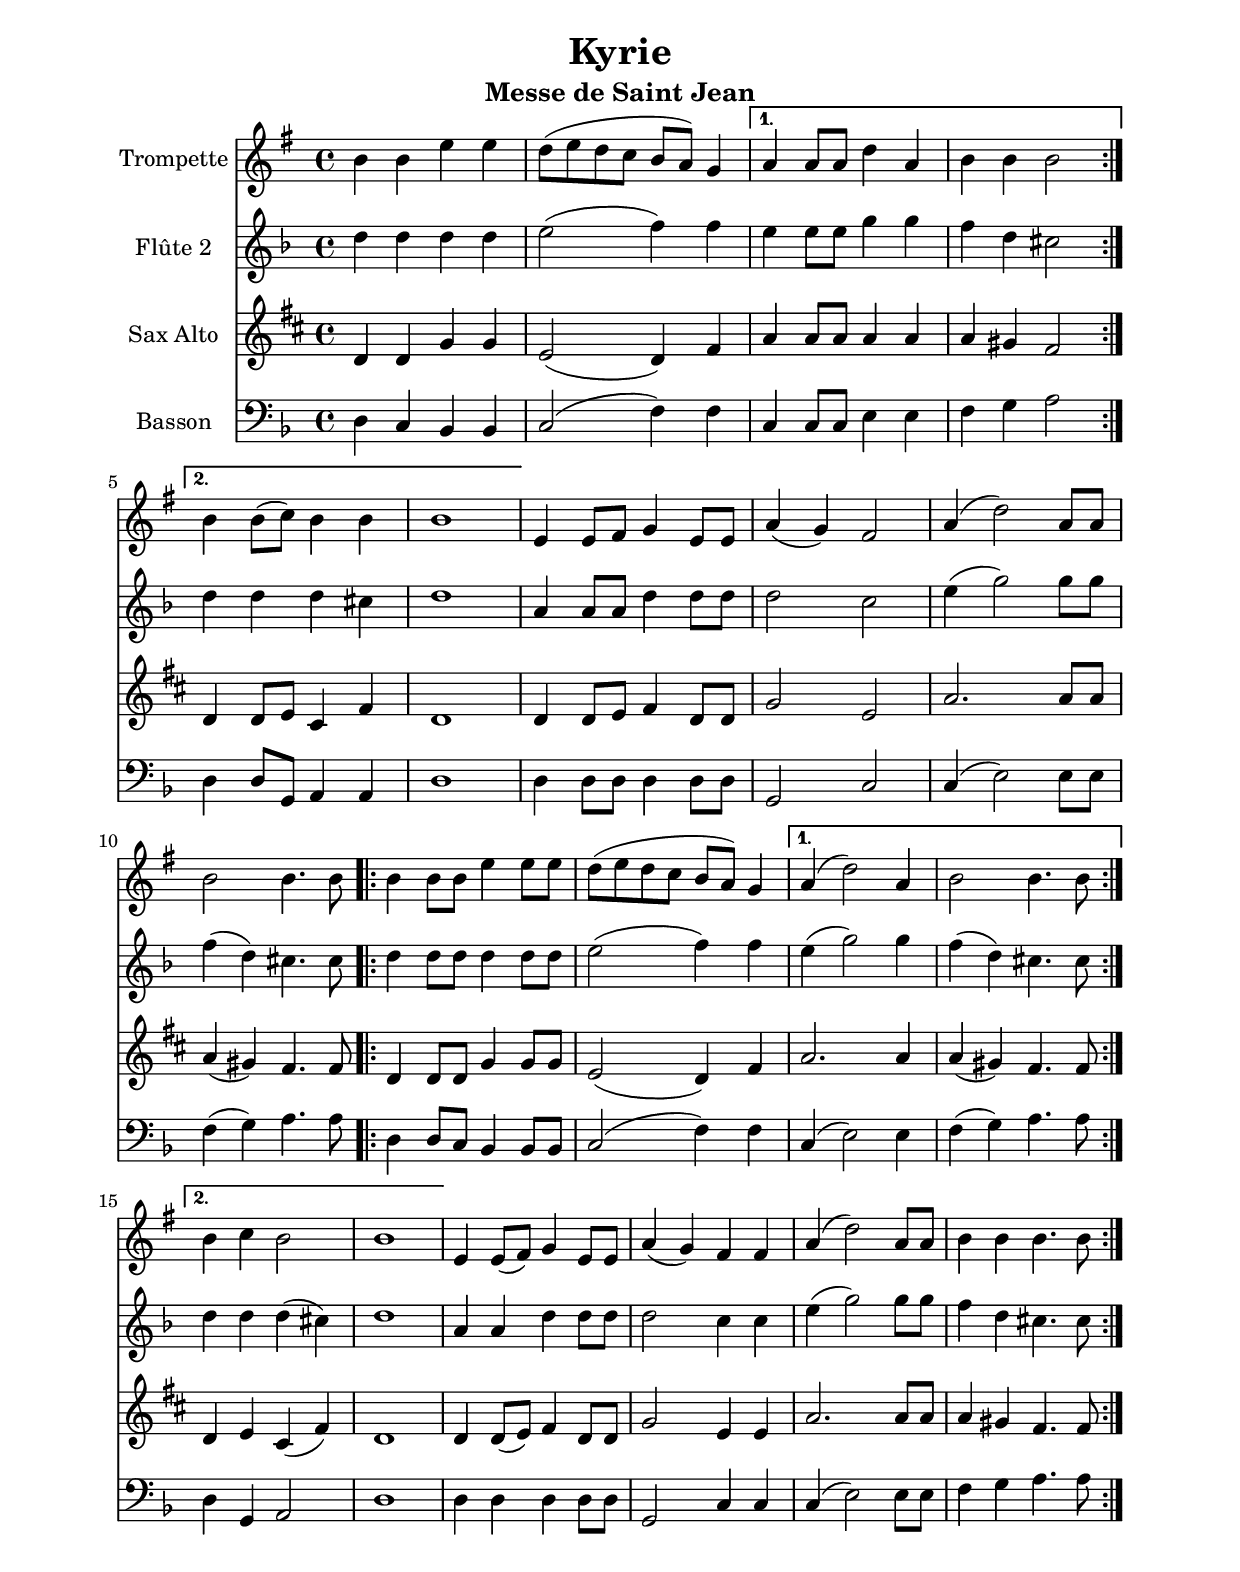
\version "2.22.1"
\language "italiano"

\header {
  title = "Kyrie"
  subtitle = "Messe de Saint Jean"
}

\include "Music.ly"
\include "../../../../utilities.ly"

\book{
  \paper {
    left-margin = 20\mm
    right-margin = 20\mm
    top-margin = 20\mm
    bottom-margin = 20\mm
  }
  
  \score {
    <<
      \new Staff \with { instrumentName = "Trompette" } { \forTrumpet \soprano }
      \new Staff \with { instrumentName = "Flûte 2" } { \forFlute \alto }
      \new Staff \with { instrumentName = "Sax Alto" } { \forSaxophoneAlto \tenor }
      \new Staff \with { instrumentName = "Basson" } { \clef bass \bass }
    >>
    \layout { 
      indent = 2\cm
      \override BreathingSign.text = \markup { \musicglyph "comma" }
    }
  }
}

